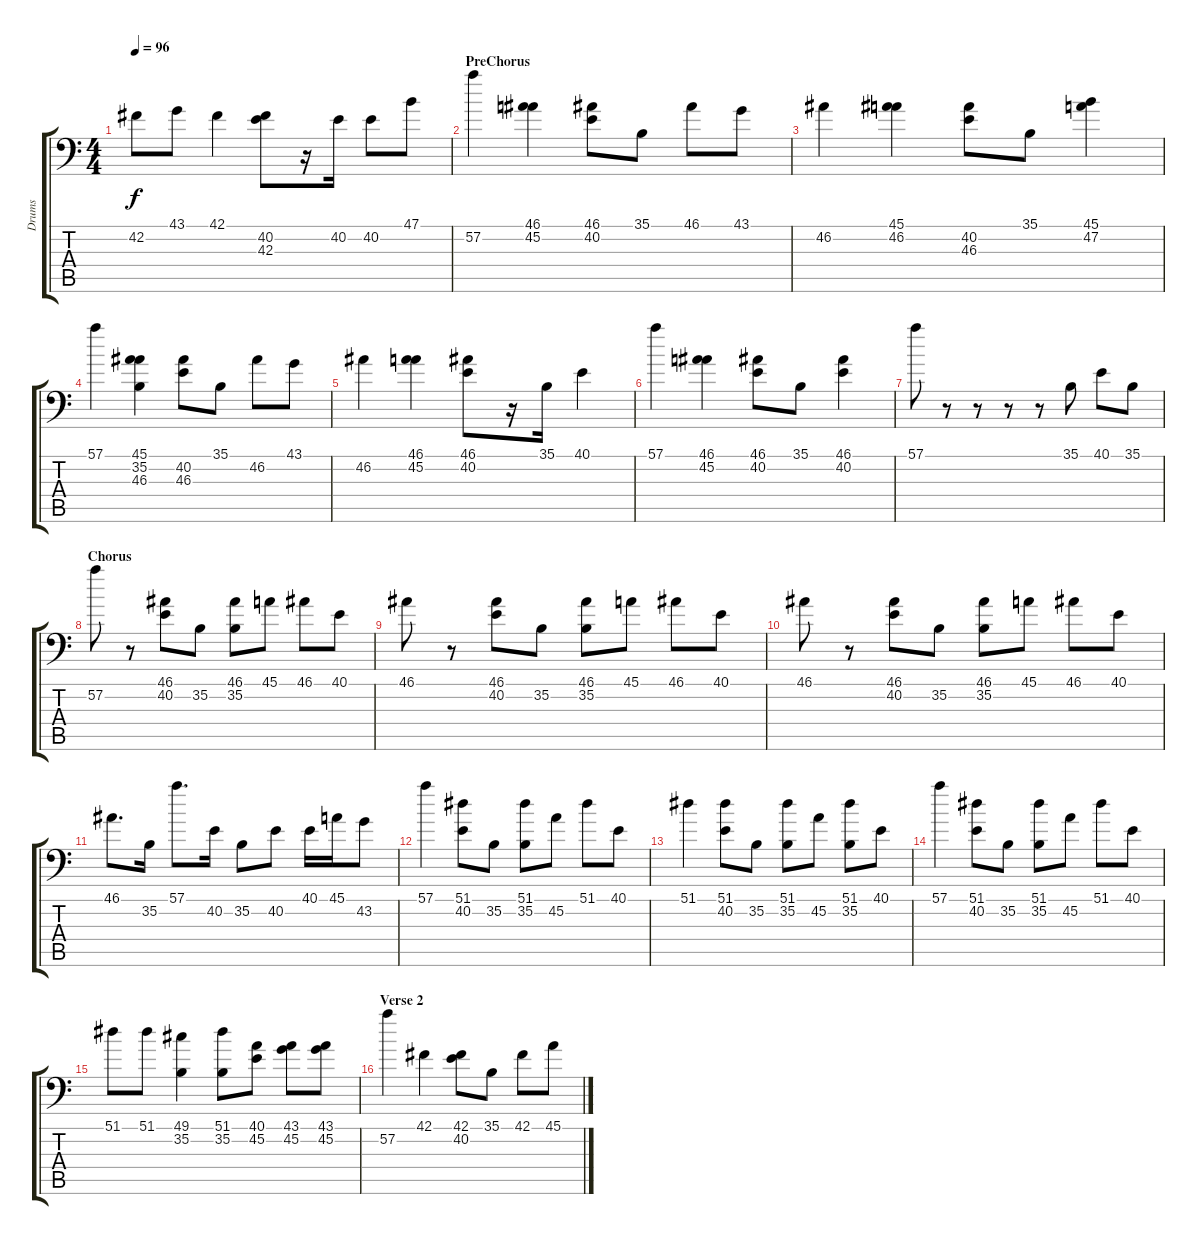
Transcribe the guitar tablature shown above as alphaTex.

\track ("Drums" "Drums") {instrument acousticgrandpiano}
\staff {score tabs}
\tuning (C-1 C-1 C-1 C-1 C-1 C-1) {hide}
\ts (4 4)
\tempo 96
\clef f4
\ks c
42.2.8{dy f} 43.1.8 42.1.4 (40.2 42.3).8 r.16 40.2.16 40.2.8 47.1.8 |
\section ("" "PreChorus")
57.2.4 (46.1 45.2).4 (46.1 40.2).8 35.1.8 46.1.8 43.1.8 |
46.2.4 (45.1 46.2).4 (40.2 46.3).8 35.1.8 (45.1 47.2).4 |
57.1.4 (45.1 35.2 46.3).4 (40.2 46.3).8 35.1.8 46.2.8 43.1.8 |
46.2.4 (46.1 45.2).4 (46.1 40.2).8 r.16 35.1.16 40.1.4 |
57.1.4 (46.1 45.2).4 (46.1 40.2).8 35.1.8 (46.1 40.2).4 |
57.1.8 r.8 r.8 r.8 r.8 35.1.8 40.1.8 35.1.8 |
\section ("" "Chorus")
57.2.8 r.8 (46.1 40.2).8 35.2.8 (46.1 35.2).8 45.1.8 46.1.8 40.1.8 |
46.1.8 r.8 (46.1 40.2).8 35.2.8 (46.1 35.2).8 45.1.8 46.1.8 40.1.8 |
46.1.8 r.8 (46.1 40.2).8 35.2.8 (46.1 35.2).8 45.1.8 46.1.8 40.1.8 |
46.1.8{d} 35.2.16 57.1.8{d} 40.2.16 35.2.8 40.2.8 40.1.16 45.1.16 43.2.8 |
57.1.4 (51.1 40.2).8 35.2.8 (51.1 35.2).8 45.2.8 51.1.8 40.1.8 |
51.1.4 (51.1 40.2).8 35.2.8 (51.1 35.2).8 45.2.8 (51.1 35.2).8 40.1.8 |
57.1.4 (51.1 40.2).8 35.2.8 (51.1 35.2).8 45.2.8 51.1.8 40.1.8 |
51.1.8 51.1.8 (49.1 35.2).4 (51.1 35.2).8 (40.1 45.2).8 (43.1 45.2).8 (43.1 45.2).8 |
\section ("" "Verse 2")
57.2.4 42.1.4 (42.1 40.2).8 35.1.8 42.1.8 45.1.8
